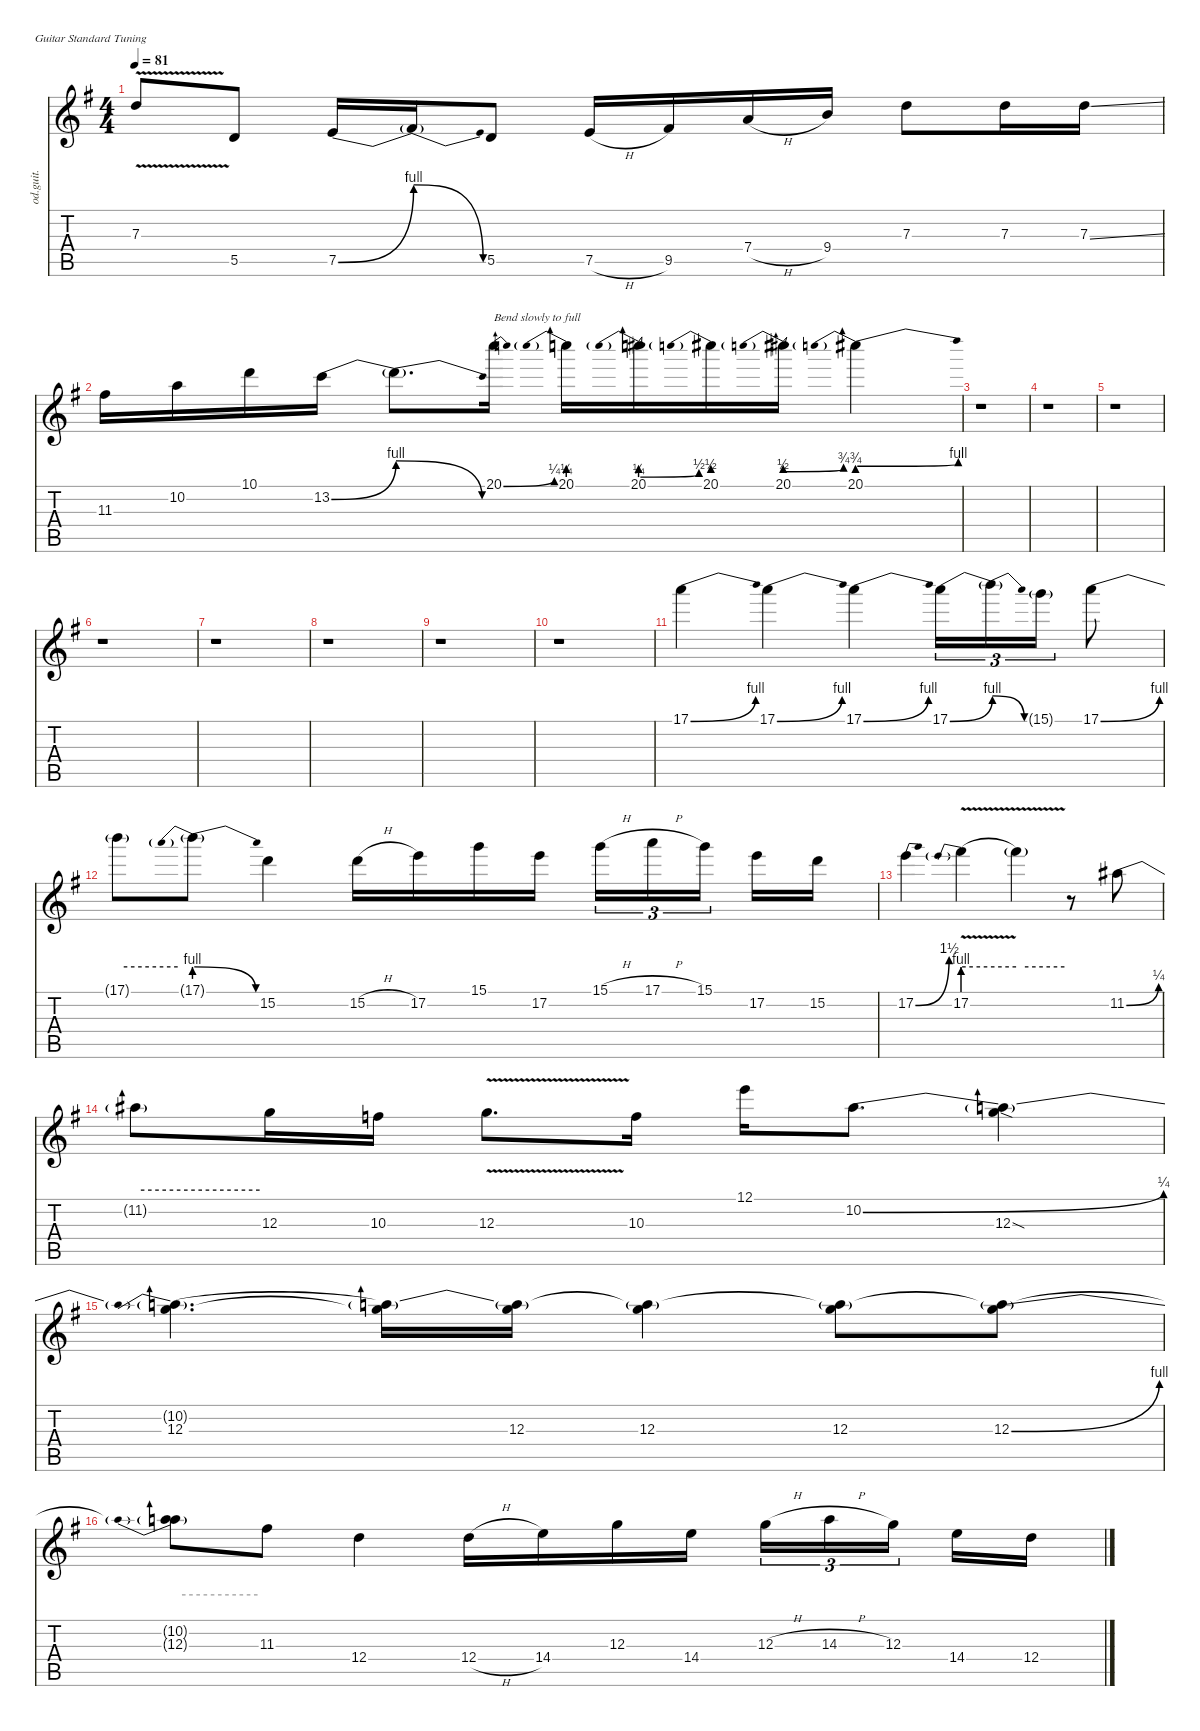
\defaultSystemsLayout 4
\hideDynamics
\bracketExtendMode nobrackets
\track ("Guitar lead" "od.guit.") {instrument overdrivenguitar}
\staff {score tabs}
\tuning (E4 B3 G3 D3 A2 E2)
\ts (4 4)
\tempo 81
\clef g2
\ks eminor
7.3{v t acc forcenatural}.8{dy mf beam Up} 5.5{acc forcenatural}.8{beam Up} 7.5{be (bend 0 0 60 4) acc forcenatural}.16{beam Up} 7.5{be (release 0 4 60 0) t}.16{beam Up} 5.5{acc forcenatural}.8{beam Up} 7.5{h acc forcenatural}.16{beam Up} 9.5{acc #}.16{beam Up} 7.4{h acc forcenatural}.16{beam Up} 9.4{acc forcenatural}.16{beam Up} 7.3{acc forcenatural}.8{beam Down} 7.3{acc forcenatural}.16{beam Down} 7.3{ss acc forcenatural}.16{beam Down} |
11.3{acc #}.16{beam Down} 10.2{acc forcenatural}.16{beam Down} 10.1{acc forcenatural}.16{beam Down} 13.2{be (bend 0 0 60 4) acc forcenatural}.16{beam Down} 13.2{be (release 0 4 60 0) t}.8{d beam Down} 20.1{be (bend 0 0 60 1) acc forcenatural}.16{txt "Bend slowly to full" beam Down} 20.1{be (prebend 0 1 30 1) acc forcenatural}.16{beam Down} 20.1{be (prebendbend 0 1 60 2) acc forcenatural}.16{beam Down} 20.1{be (prebend 0 2 60 2)}.16{beam Down} 20.1{be (prebendbend 0 2 60 3)}.16{beam Down} 20.1{be (prebendbend 0 3 60 4)}.4{beam Down} |
r.1{beam Down} |
r.1{beam Down} |
r.1{beam Down} |
r.1{beam Down} |
r.1{beam Down} |
r.1{beam Down} |
r.1{beam Down} |
r.1{beam Down} |
17.1{be (bend 0 0 30 4) acc forcenatural}.4{beam Down} 17.1{be (bend 0 0 30 4) acc forcenatural}.4{beam Down} 17.1{be (bend 0 0 30 4) acc forcenatural}.4{beam Down} 17.1{be (bend 0 0 60 4) acc forcenatural}.16{tu (3 2) beam Down} 17.1{be (release 0 4 60 0) t}.16{tu (3 2) dy f beam Down} 15.1{g acc forcenatural}.16{tu (3 2) dy mp beam Down} 17.1{be (bend 0 0 60 4) acc forcenatural}.8{dy mf beam Down} |
17.1{be (hold 0 4 60 4) t}.8{dy f beam Down} 17.1{be (prebendrelease 0 4 39.999998399999996 0) g}.8{dy mp beam Down} 15.2{acc forcenatural}.4{dy mf beam Down} 15.2{h acc forcenatural}.16{beam Down} 17.2{acc forcenatural}.16{beam Down} 15.1{acc forcenatural}.16{beam Down} 17.2{acc forcenatural}.16{beam Down} 15.1{h acc forcenatural}.16{tu (3 2) beam Down} 17.1{h acc forcenatural}.16{tu (3 2) beam Down} 15.1{acc forcenatural}.16{tu (3 2) beam Down} 17.2{acc forcenatural}.16{beam Down} 15.2{acc forcenatural}.16{beam Down} |
17.2{be (bend 0 0 30 6) acc forcenatural}.4{beam Down} 17.2{be (prebend 0 4 60 4) v}.4{beam Down} 17.2{be (hold 0 4 60 4) t}.4{dy f beam Down} r.8{beam Down} 11.2{be (bend 0 0 60 1) acc #}.8{dy mf beam Down} |
11.2{be (hold 0 1 60 1) t acc #}.8{dy f beam Down} 12.3{acc forcenatural}.16{dy mf beam Down} 10.3{acc forcenatural}.16{beam Down} 12.3{v acc forcenatural}.8{d beam Down} 10.3{acc forcenatural}.16{beam Down} 12.1{acc forcenatural}.16{beam Down} 10.2{be (bend 0 0 60 1) acc forcenatural}.8{d dy f beam Down} (12.3{sod acc forcenatural} 10.2{t acc forcenatural}).4{dy mf beam Down} |
(12.3{acc forcenatural} 10.2{be (prebend 0 1 60 1) t acc forcenatural}).4{d dy f beam Down} (12.3{t acc forcenatural} 10.2{t acc forcenatural}).16{beam Down} (12.3{acc forcenatural} 10.2{t acc forcenatural}).16{beam Down} (12.3{acc forcenatural} 10.2{t acc forcenatural}).4{beam Down} (12.3{acc forcenatural} 10.2{t acc forcenatural}).8{beam Down} (12.3{be (bend 0 0 60 4) acc forcenatural} 10.2{t acc forcenatural}).8{beam Down} |
(10.2{be (prebend 0 1 60 1) t acc forcenatural} 12.3{be (hold 0 4 60 4) t}).8{beam Down} 11.3{acc #}.8{beam Down} 12.4{acc forcenatural}.4{beam Down} 12.4{h acc forcenatural}.16{beam Down} 14.4{acc forcenatural}.16{beam Down} 12.3{acc forcenatural}.16{beam Down} 14.4{acc forcenatural}.16{beam Down} 12.3{h acc forcenatural}.16{tu (3 2) beam Down} 14.3{h acc forcenatural}.16{tu (3 2) beam Down} 12.3{acc forcenatural}.16{tu (3 2) beam Down} 14.4{acc forcenatural}.16{beam Down} 12.4{acc forcenatural}.16{beam Down}
